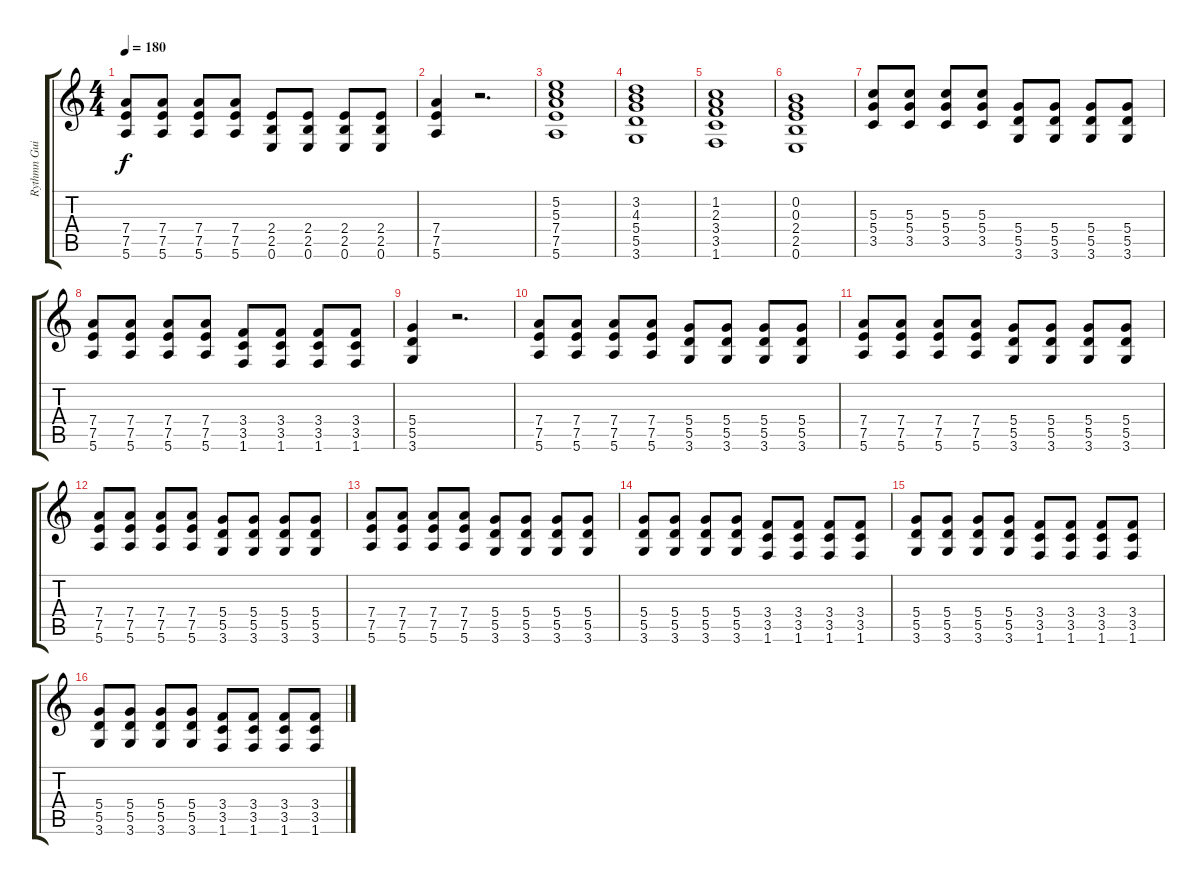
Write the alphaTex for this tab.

\track ("Rythmn Guitar" "Rythmn Gui") {instrument distortionguitar}
\staff {score tabs}
\tuning (E4 B3 G3 D3 A2 E2) {hide}
\ts (4 4)
\tempo 180
\clef g2
\ks c
(7.4 7.5 5.6).8{dy f} (7.4 7.5 5.6).8 (7.4 7.5 5.6).8 (7.4 7.5 5.6).8 (2.4 2.5 0.6).8 (2.4 2.5 0.6).8 (2.4 2.5 0.6).8 (2.4 2.5 0.6).8 |
(7.4 7.5 5.6).4 r.2{d} |
(5.2 5.3 7.4 7.5 5.6).1 |
(3.2 4.3 5.4 5.5 3.6).1 |
(1.2 2.3 3.4 3.5 1.6).1 |
(0.2 0.3 2.4 2.5 0.6).1 |
(5.3 5.4 3.5).8 (5.3 5.4 3.5).8 (5.3 5.4 3.5).8 (5.3 5.4 3.5).8 (5.4 5.5 3.6).8 (5.4 5.5 3.6).8 (5.4 5.5 3.6).8 (5.4 5.5 3.6).8 |
(7.4 7.5 5.6).8 (7.4 7.5 5.6).8 (7.4 7.5 5.6).8 (7.4 7.5 5.6).8 (3.4 3.5 1.6).8 (3.4 3.5 1.6).8 (3.4 3.5 1.6).8 (3.4 3.5 1.6).8 |
(5.4 5.5 3.6).4 r.2{d} |
(7.4 7.5 5.6).8 (7.4 7.5 5.6).8 (7.4 7.5 5.6).8 (7.4 7.5 5.6).8 (5.4 5.5 3.6).8 (5.4 5.5 3.6).8 (5.4 5.5 3.6).8 (5.4 5.5 3.6).8 |
(7.4 7.5 5.6).8 (7.4 7.5 5.6).8 (7.4 7.5 5.6).8 (7.4 7.5 5.6).8 (5.4 5.5 3.6).8 (5.4 5.5 3.6).8 (5.4 5.5 3.6).8 (5.4 5.5 3.6).8 |
(7.4 7.5 5.6).8 (7.4 7.5 5.6).8 (7.4 7.5 5.6).8 (7.4 7.5 5.6).8 (5.4 5.5 3.6).8 (5.4 5.5 3.6).8 (5.4 5.5 3.6).8 (5.4 5.5 3.6).8 |
(7.4 7.5 5.6).8 (7.4 7.5 5.6).8 (7.4 7.5 5.6).8 (7.4 7.5 5.6).8 (5.4 5.5 3.6).8 (5.4 5.5 3.6).8 (5.4 5.5 3.6).8 (5.4 5.5 3.6).8 |
(5.4 5.5 3.6).8 (5.4 5.5 3.6).8 (5.4 5.5 3.6).8 (5.4 5.5 3.6).8 (3.4 3.5 1.6).8 (3.4 3.5 1.6).8 (3.4 3.5 1.6).8 (3.4 3.5 1.6).8 |
(5.4 5.5 3.6).8 (5.4 5.5 3.6).8 (5.4 5.5 3.6).8 (5.4 5.5 3.6).8 (3.4 3.5 1.6).8 (3.4 3.5 1.6).8 (3.4 3.5 1.6).8 (3.4 3.5 1.6).8 |
(5.4 5.5 3.6).8 (5.4 5.5 3.6).8 (5.4 5.5 3.6).8 (5.4 5.5 3.6).8 (3.4 3.5 1.6).8 (3.4 3.5 1.6).8 (3.4 3.5 1.6).8 (3.4 3.5 1.6).8
